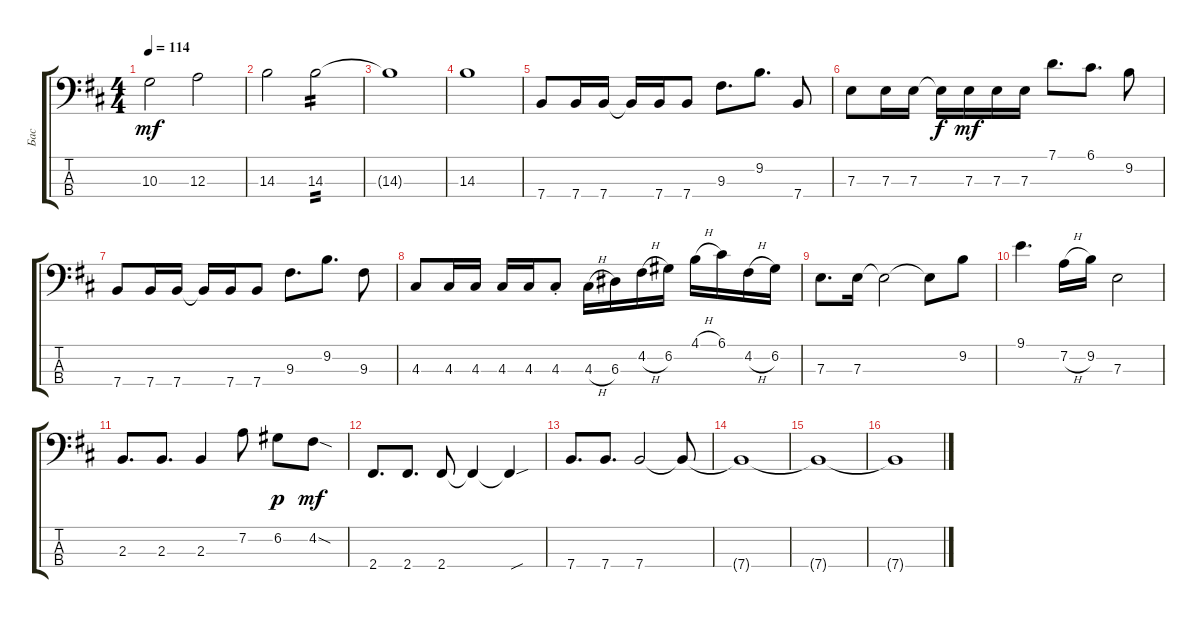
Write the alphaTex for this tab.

\track ("Бас" "Бас") {instrument electricbassfinger bank 7}
\staff {score tabs}
\tuning (G2 D2 A1 E1) {hide}
\ts (4 4)
\tempo 114
\clef f4
\ks bminor
10.3.2{dy mf} 12.3.2 |
14.3.2 14.3.2{tp 2} |
14.3{t}.1 |
14.3.1 |
7.4.8 7.4.16 7.4.16 7.4{t}.16 7.4.16 7.4.8 9.3.8{d} 9.2.8{d} 7.4.8 |
7.3.8 7.3.16 7.3.16 7.3{t}.16{dy f} 7.3.16{dy mf} 7.3.16 7.3.16 7.1.8{d} 6.1.8{d} 9.2.8 |
7.4.8 7.4.16 7.4.16 7.4{t}.16 7.4.16 7.4.8 9.3.8{d} 9.2.8{d} 9.3.8 |
4.3.8 4.3.16 4.3.16 4.3.16 4.3.16 4.3{st}.8 4.3{h}.16 6.3.16 4.2{h}.16 6.2.16 4.1{h}.16 6.1.16 4.2{h}.16 6.2.16 |
7.3.8{d} 7.3.16 7.3{t}.2 7.3{t}.8 9.2.8 |
9.1.4{d} 7.2{h}.16 9.2.16 7.3.2 |
2.3.8{d} 2.3.8{d} 2.3.4 7.2.8 6.2.8{dy p} 4.2{sod}.8{dy mf} |
2.4.8{d} 2.4.8{d} 2.4.8 2.4{t}.4 2.4{sou t}.4 |
7.4.8{d} 7.4.8{d} 7.4.2 7.4{t}.8 |
7.4{t}.1 |
7.4{t}.1 |
7.4{t}.1
